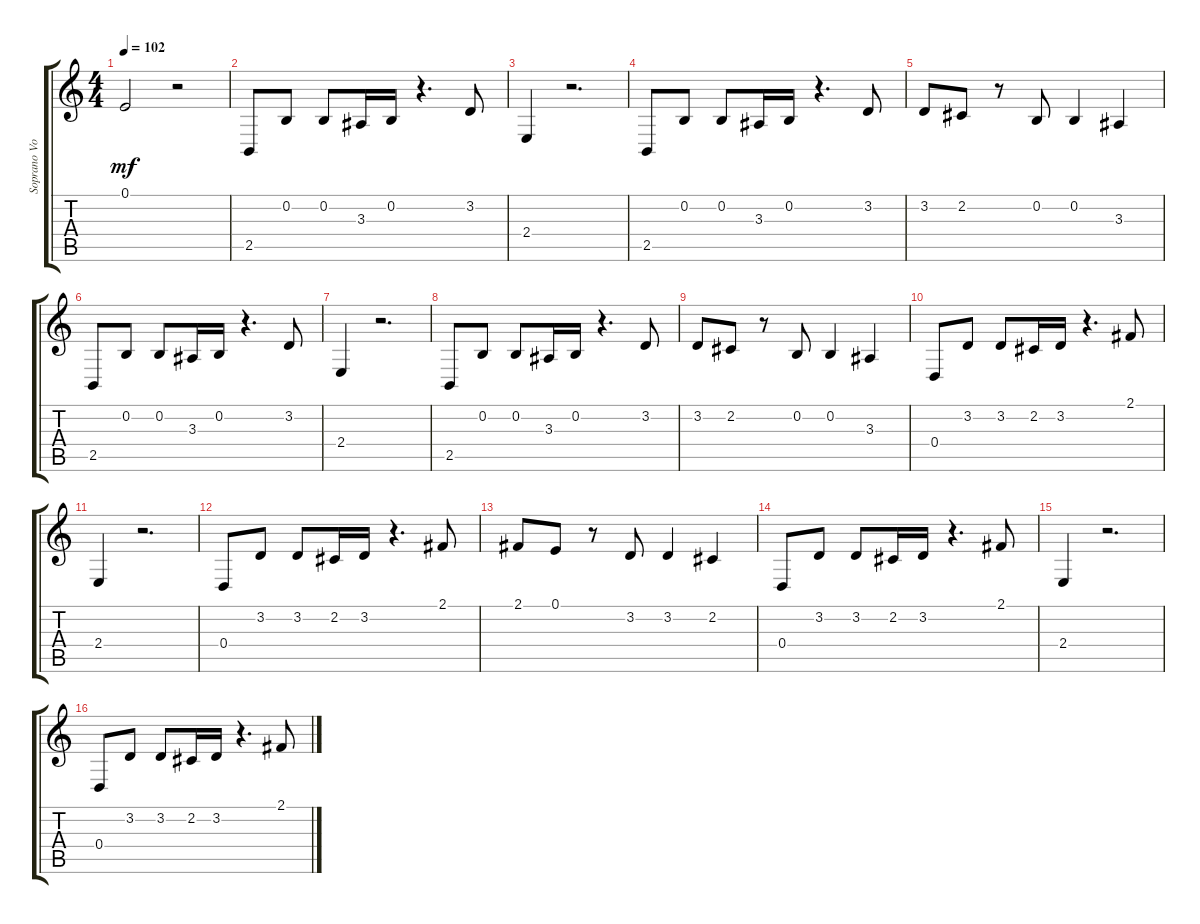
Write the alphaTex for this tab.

\track ("Soprano Voice" "Soprano Vo") {instrument voiceoohs}
\staff {score tabs}
\tuning (E4 B3 G3 D3 A2 E2) {hide}
\ts (4 4)
\tempo 102
\clef g2
\ks c
0.1{t}.2{dy mf} r.2 |
2.5.8 0.2.8 0.2.8 3.3.16 0.2.16 r.4{d} 3.2.8 |
2.4.4 r.2{d} |
2.5.8 0.2.8 0.2.8 3.3.16 0.2.16 r.4{d} 3.2.8 |
3.2.8 2.2.8 r.8 0.2.8 0.2.4 3.3.4 |
2.5.8 0.2.8 0.2.8 3.3.16 0.2.16 r.4{d} 3.2.8 |
2.4.4 r.2{d} |
2.5.8 0.2.8 0.2.8 3.3.16 0.2.16 r.4{d} 3.2.8 |
3.2.8 2.2.8 r.8 0.2.8 0.2.4 3.3.4 |
0.4.8 3.2.8 3.2.8 2.2.16 3.2.16 r.4{d} 2.1.8 |
2.4.4 r.2{d} |
0.4.8 3.2.8 3.2.8 2.2.16 3.2.16 r.4{d} 2.1.8 |
2.1.8 0.1.8 r.8 3.2.8 3.2.4 2.2.4 |
0.4.8 3.2.8 3.2.8 2.2.16 3.2.16 r.4{d} 2.1.8 |
2.4.4 r.2{d} |
0.4.8 3.2.8 3.2.8 2.2.16 3.2.16 r.4{d} 2.1.8
